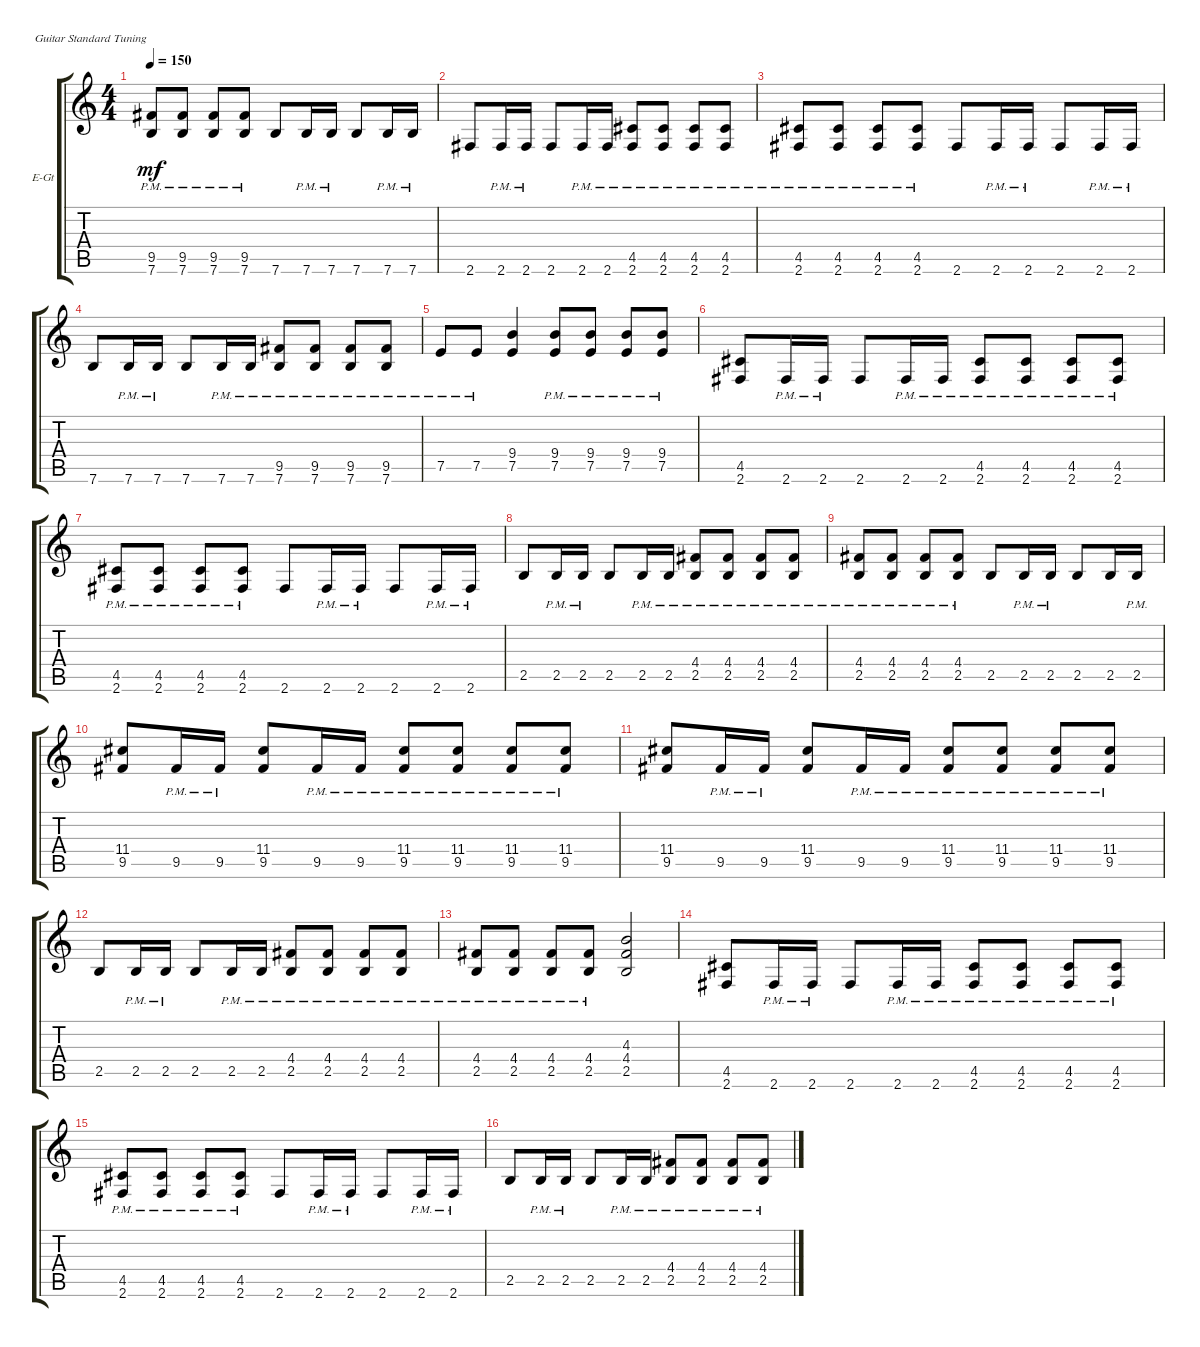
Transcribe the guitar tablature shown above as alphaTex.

\bracketExtendMode groupsimilarinstruments
\firstSystemTrackNameOrientation horizontal
\otherSystemsTrackNameOrientation horizontal
\track ("Electric Guitar Rhytm" "E-Gt") {solo instrument overdrivenguitar}
\staff {score tabs}
\tuning (E4 B3 G3 D3 A2 E2)
\ts (4 4)
\tempo 150
\clef g2
\ks c
(7.6{pm} 9.5{pm}).8{dy mf} (9.5{pm} 7.6{pm}).8 (9.5{pm} 7.6{pm}).8 (9.5{pm} 7.6{pm}).8 7.6.8 7.6{pm}.16 7.6{pm}.16 7.6.8 7.6{pm}.16 7.6{pm}.16 |
2.6.8 2.6{pm}.16 2.6{pm}.16 2.6.8 2.6{pm}.16 2.6{pm}.16 (2.6{pm} 4.5{pm}).8 (4.5{pm} 2.6{pm}).8 (4.5{pm} 2.6{pm}).8 (4.5{pm} 2.6{pm}).8 |
(2.6{pm} 4.5{pm}).8 (4.5{pm} 2.6{pm}).8 (4.5{pm} 2.6{pm}).8 (4.5{pm} 2.6{pm}).8 2.6.8 2.6{pm}.16 2.6{pm}.16 2.6.8 2.6{pm}.16 2.6{pm}.16 |
7.6.8 7.6{pm}.16 7.6{pm}.16 7.6.8 7.6{pm}.16 7.6{pm}.16 (7.6{pm} 9.5{pm}).8 (9.5{pm} 7.6{pm}).8 (9.5{pm} 7.6{pm}).8 (9.5{pm} 7.6{pm}).8 |
7.5{pm}.8 7.5{pm}.8 (7.5 9.4).4 (7.5{pm} 9.4{pm}).8 (7.5{pm} 9.4{pm}).8 (7.5{pm} 9.4{pm}).8 (7.5{pm} 9.4{pm}).8 |
(2.6 4.5).8 2.6{pm}.16 2.6{pm}.16 2.6.8 2.6{pm}.16 2.6{pm}.16 (2.6{pm} 4.5{pm}).8 (4.5{pm} 2.6{pm}).8 (4.5{pm} 2.6{pm}).8 (4.5{pm} 2.6{pm}).8 |
(2.6{pm} 4.5{pm}).8 (4.5{pm} 2.6{pm}).8 (4.5{pm} 2.6{pm}).8 (4.5{pm} 2.6{pm}).8 2.6.8 2.6{pm}.16 2.6{pm}.16 2.6.8 2.6{pm}.16 2.6{pm}.16 |
2.5.8 2.5{pm}.16 2.5{pm}.16 2.5.8 2.5{pm}.16 2.5{pm}.16 (2.5{pm} 4.4{pm}).8 (2.5{pm} 4.4{pm}).8 (2.5{pm} 4.4{pm}).8 (2.5{pm} 4.4{pm}).8 |
(2.5{pm} 4.4{pm}).8 (2.5{pm} 4.4{pm}).8 (2.5{pm} 4.4{pm}).8 (2.5{pm} 4.4{pm}).8 2.5.8 2.5{pm}.16 2.5{pm}.16 2.5.8 2.5.16 2.5{pm}.16 |
(9.5 11.4).8 9.5{pm}.16 9.5{pm}.16 (9.5 11.4).8 9.5{pm}.16 9.5{pm}.16 (9.5{pm} 11.4{pm}).8 (9.5{pm} 11.4{pm}).8 (9.5{pm} 11.4{pm}).8 (9.5{pm} 11.4{pm}).8 |
(9.5 11.4).8 9.5{pm}.16 9.5{pm}.16 (9.5 11.4).8 9.5{pm}.16 9.5{pm}.16 (9.5{pm} 11.4{pm}).8 (9.5{pm} 11.4{pm}).8 (9.5{pm} 11.4{pm}).8 (9.5{pm} 11.4{pm}).8 |
2.5.8 2.5{pm}.16 2.5{pm}.16 2.5.8 2.5{pm}.16 2.5{pm}.16 (2.5{pm} 4.4{pm}).8 (2.5{pm} 4.4{pm}).8 (2.5{pm} 4.4{pm}).8 (2.5{pm} 4.4{pm}).8 |
(2.5{pm} 4.4{pm}).8 (2.5{pm} 4.4{pm}).8 (2.5{pm} 4.4{pm}).8 (2.5{pm} 4.4{pm}).8 (2.5 4.4 4.3).2 |
(2.6 4.5).8 2.6{pm}.16 2.6{pm}.16 2.6.8 2.6{pm}.16 2.6{pm}.16 (2.6{pm} 4.5{pm}).8 (4.5{pm} 2.6{pm}).8 (4.5{pm} 2.6{pm}).8 (4.5{pm} 2.6{pm}).8 |
(2.6{pm} 4.5{pm}).8 (4.5{pm} 2.6{pm}).8 (4.5{pm} 2.6{pm}).8 (4.5{pm} 2.6{pm}).8 2.6.8 2.6{pm}.16 2.6{pm}.16 2.6.8 2.6{pm}.16 2.6{pm}.16 |
2.5.8 2.5{pm}.16 2.5{pm}.16 2.5.8 2.5{pm}.16 2.5{pm}.16 (2.5{pm} 4.4{pm}).8 (2.5{pm} 4.4{pm}).8 (2.5{pm} 4.4{pm}).8 (2.5{pm} 4.4{pm}).8
